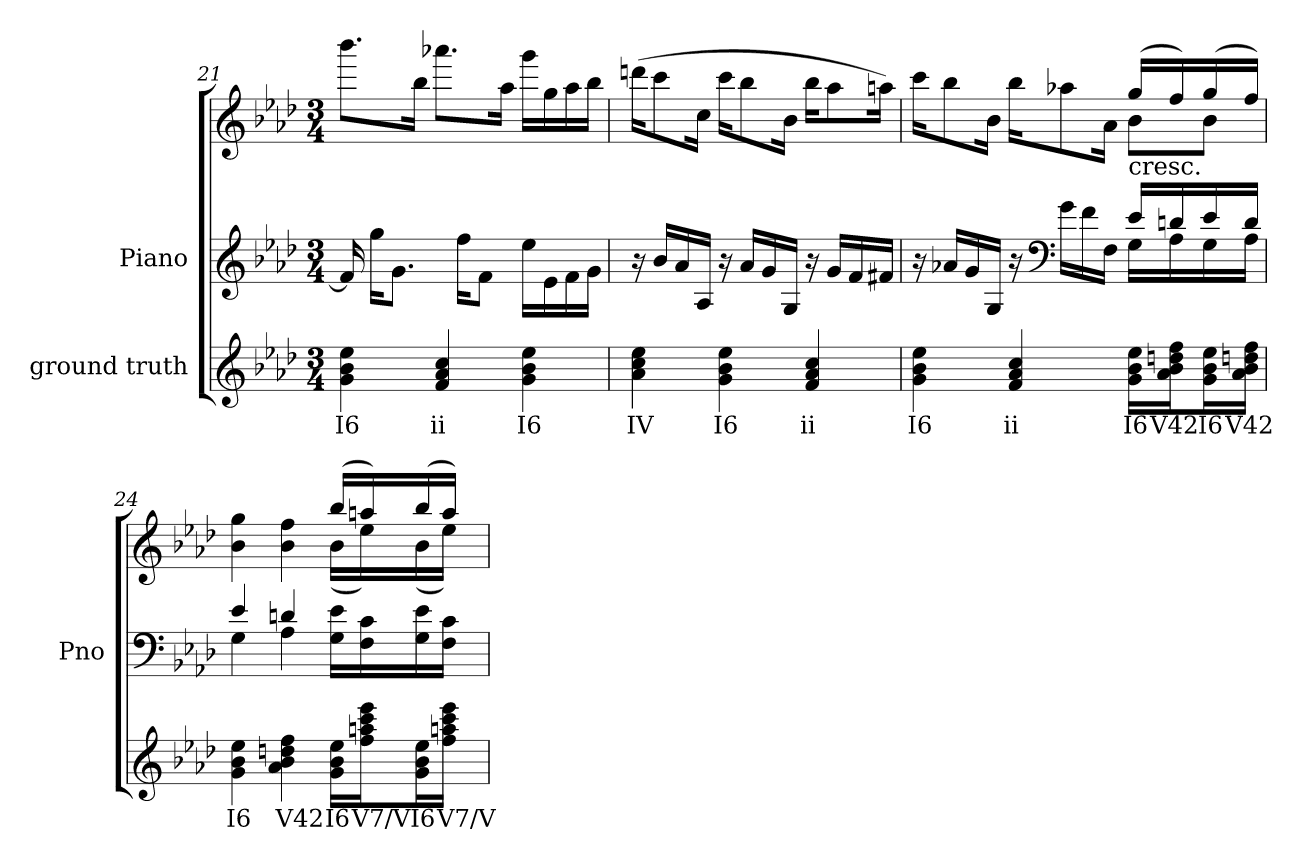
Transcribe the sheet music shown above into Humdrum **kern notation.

**kern	**text	**kern	**kern
*part2	*part2	*part1	*part1
*staff3	*staff3	*staff2	*staff1
*I"ground truth	*	*I"Piano	*
*	*	*I'Pno	*
!!LO:LB:g=z
*	*	*clefG2	*clefG2
*k[b-e-a-d-]	*	*k[b-e-a-d-]	*k[b-e-a-d-]
*A-:	*	*A-:	*A-:
*M3/4	*	*M3/4	*M3/4
=21	=21	=21	=21
4g 4b- 4ee-	I6	16f/]	8.bbb-\L
.	.	16gg\KL	.
.	.	8.g\J	.
.	.	.	16bb-\Jk
4f 4a- 4cc	ii	.	8.aaa-X\L
.	.	16ff\KL	.
.	.	8f\J	.
.	.	.	16aa-\Jk
4g 4b- 4ee-	I6	16ee-\LL	16ggg\LL
.	.	16e-\	16gg\
.	.	16f\	16aa-\
.	.	16g\JJ	16bb-\JJ
=22	=22	=22	=22
4a- 4cc 4ee-	IV	16r	(>16dddn\KL
.	.	16b-/LL	8ccc\
.	.	16a-/	.
.	.	16A-/JJ	16cc\Jk
4g 4b- 4ee-	I6	16r	16ccc\KL
.	.	16a-/LL	8bb-\
.	.	16g/	.
.	.	16G/JJ	16b-\Jk
4f 4a- 4cc	ii	16r	16bb-\KL
.	.	16g/LL	8aa-\
.	.	16f/	.
.	.	16f#X/JJ	16aan\Jk)
=23	=23	=23	=23
*	*	*^	*^
*	*	*	*^	*	*^
4g 4b- 4ee-	I6	2ryy	16r	2ryy	16ccc\KL	2ryy	2ryy
.	.	.	16a-X/LL	.	8bb-\	.	.
.	.	.	16g/	.	.	.	.
.	.	.	16G/JJ	.	16b-\Jk	.	.
4f 4a- 4cc	ii	.	16r	.	16bb-\KL	.	.
*	*	*clefF4	*	*	*	*	*
.	.	.	16g\LL	.	8aa-X\	.	.
.	.	.	16f\	.	.	.	.
.	.	.	16F\JJ	.	16a-\Jk	.	.
!	!	!	!	!	!LO:TX:b:t=cresc.	!	!
16g 16b- 16ee-LL	I6	4ryy	16e-/LL	16G\LL	(>16gg/LL	8b-\L	4ryy
16a- 16b- 16ddn 16ffJ	V42	.	16dn/	16A-\	16ff/)	.	.
16g 16b- 16ee-L	I6	.	16e-/	16G\	(>16gg/	8b-\J	.
16a- 16b- 16ddn 16ffJJ	V42	.	16d/JJ	16A-\JJ	16ff/JJ)	.	.
!!LO:LB:g=z	!!	!!
=24	=24	=24	=24	=24	=24	=24	=24
4g 4b- 4ee-	I6	2ryy	4e-/	4G\	4b-\ 4gg\	2ryy	2ryy
4a- 4b- 4ddn 4ff	V42	.	4dn/	4A-\	4b-\ 4ff\	.	.
16g 16b- 16ee-LL	I6	4ryy	16G\ 16e-\LL	4ryy	(>16bb-/LL	(<16b-\LL	4ryy
16ff 16aan 16ccc 16eee-J	V7/V	.	16F\ 16c\	.	16aan/)	16ee-\)	.
16g 16b- 16ee-L	I6	.	16G\ 16e-\	.	(>16bb-/	(<16b-\	.
16ff 16aan 16ccc 16eee-JJ	V7/V	.	16F\ 16c\JJ	.	16aa/JJ)	16ee-\JJ)	.
*	*	*v	*v	*v	*	*	*
*	*	*	*v	*v	*v
=	=	=	=
*-	*-	*-	*-
